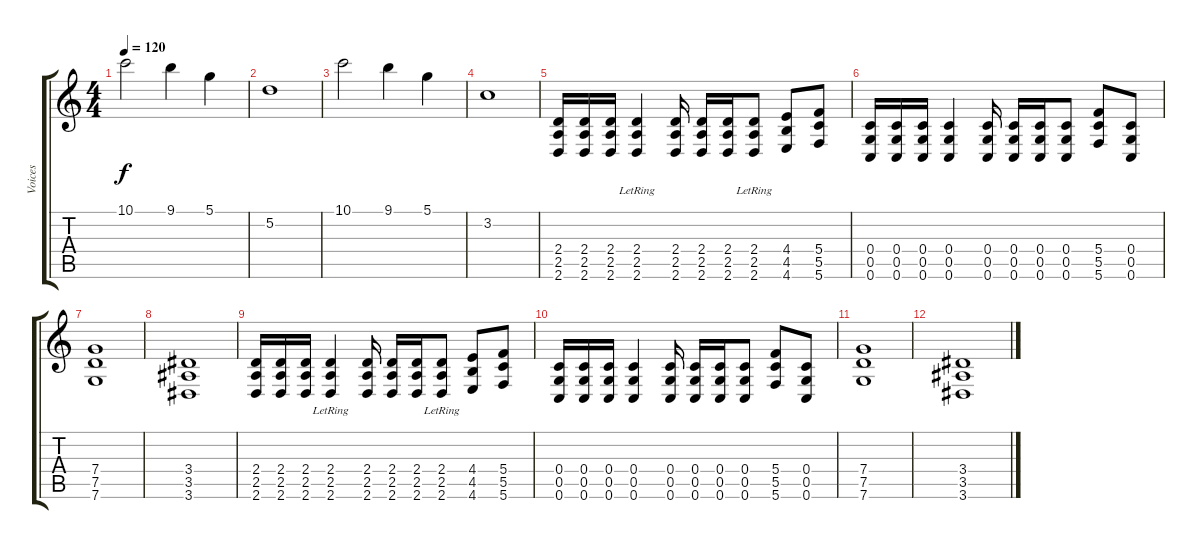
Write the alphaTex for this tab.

\track ("Voices" "Voices") {instrument contrabass}
\staff {score tabs}
\tuning (D4 A3 F3 C3 G2 C2) {hide}
\ts (4 4)
\tempo 120
\clef g2
\ks c
10.1.2{dy f} 9.1.4 5.1.4 |
5.2.1 |
10.1.2 9.1.4 5.1.4 |
3.2.1 |
(2.4 2.5 2.6).16 (2.4 2.5 2.6).16 (2.4 2.5 2.6).16 (2.4{lr} 2.5{lr} 2.6{lr}).4 (2.4 2.5 2.6).16 (2.4 2.5 2.6).16 (2.4 2.5 2.6).16 (2.4{lr} 2.5{lr} 2.6{lr}).8 (4.4 4.5 4.6).8 (5.4 5.5 5.6).8 |
(0.4 0.5 0.6).16 (0.4 0.5 0.6).16 (0.4 0.5 0.6).16 (0.4 0.5 0.6).4 (0.4 0.5 0.6).16 (0.4 0.5 0.6).16 (0.4 0.5 0.6).16 (0.4 0.5 0.6).8 (5.4 5.5 5.6).8 (0.4 0.5 0.6).8 |
(7.4 7.5 7.6).1 |
(3.4 3.5 3.6).1 |
(2.4 2.5 2.6).16 (2.4 2.5 2.6).16 (2.4 2.5 2.6).16 (2.4{lr} 2.5{lr} 2.6{lr}).4 (2.4 2.5 2.6).16 (2.4 2.5 2.6).16 (2.4 2.5 2.6).16 (2.4{lr} 2.5{lr} 2.6{lr}).8 (4.4 4.5 4.6).8 (5.4 5.5 5.6).8 |
(0.4 0.5 0.6).16 (0.4 0.5 0.6).16 (0.4 0.5 0.6).16 (0.4 0.5 0.6).4 (0.4 0.5 0.6).16 (0.4 0.5 0.6).16 (0.4 0.5 0.6).16 (0.4 0.5 0.6).8 (5.4 5.5 5.6).8 (0.4 0.5 0.6).8 |
(7.4 7.5 7.6).1 |
(3.4 3.5 3.6).1
